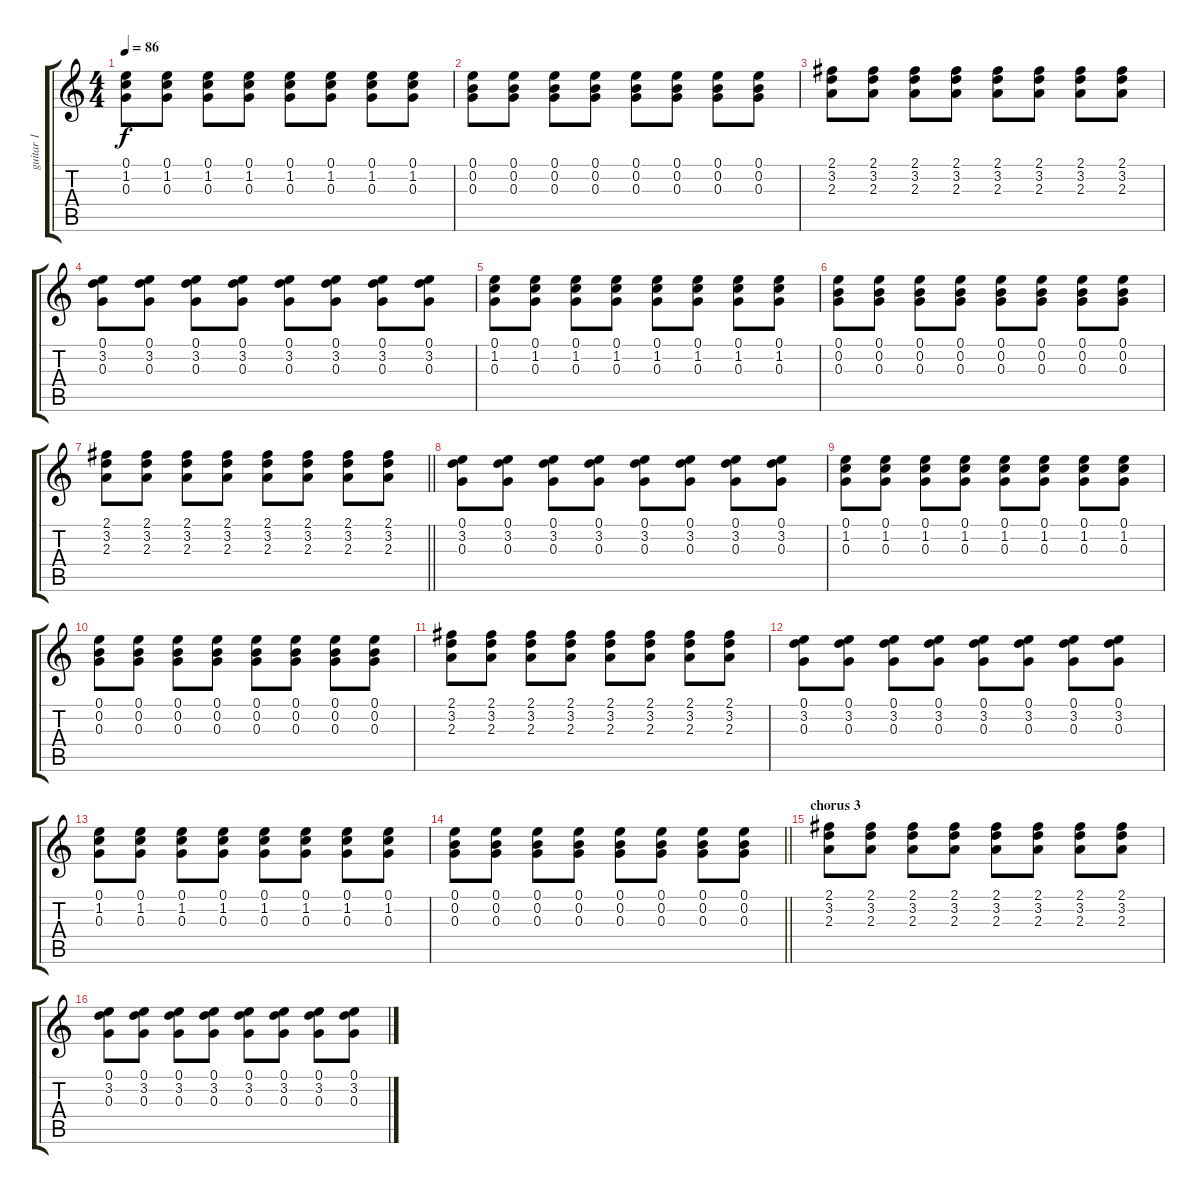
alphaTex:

\track ("guitar 1" "guitar 1") {instrument electricguitarjazz}
\staff {score tabs}
\tuning (E4 B3 G3 D3 A2 D2) {hide}
\ts (4 4)
\tempo 86
\clef g2
\ks c
(0.1 1.2 0.3).8{dy f} (0.1 1.2 0.3).8 (0.1 1.2 0.3).8 (0.1 1.2 0.3).8 (0.1 1.2 0.3).8 (0.1 1.2 0.3).8 (0.1 1.2 0.3).8 (0.1 1.2 0.3).8 |
(0.1 0.2 0.3).8 (0.1 0.2 0.3).8 (0.1 0.2 0.3).8 (0.1 0.2 0.3).8 (0.1 0.2 0.3).8 (0.1 0.2 0.3).8 (0.1 0.2 0.3).8 (0.1 0.2 0.3).8 |
(2.1 3.2 2.3).8 (2.1 3.2 2.3).8 (2.1 3.2 2.3).8 (2.1 3.2 2.3).8 (2.1 3.2 2.3).8 (2.1 3.2 2.3).8 (2.1 3.2 2.3).8 (2.1 3.2 2.3).8 |
(0.1 3.2 0.3).8 (0.1 3.2 0.3).8 (0.1 3.2 0.3).8 (0.1 3.2 0.3).8 (0.1 3.2 0.3).8 (0.1 3.2 0.3).8 (0.1 3.2 0.3).8 (0.1 3.2 0.3).8 |
(0.1 1.2 0.3).8 (0.1 1.2 0.3).8 (0.1 1.2 0.3).8 (0.1 1.2 0.3).8 (0.1 1.2 0.3).8 (0.1 1.2 0.3).8 (0.1 1.2 0.3).8 (0.1 1.2 0.3).8 |
(0.1 0.2 0.3).8 (0.1 0.2 0.3).8 (0.1 0.2 0.3).8 (0.1 0.2 0.3).8 (0.1 0.2 0.3).8 (0.1 0.2 0.3).8 (0.1 0.2 0.3).8 (0.1 0.2 0.3).8 |
\barLineRight lightlight
(2.1 3.2 2.3).8 (2.1 3.2 2.3).8 (2.1 3.2 2.3).8 (2.1 3.2 2.3).8 (2.1 3.2 2.3).8 (2.1 3.2 2.3).8 (2.1 3.2 2.3).8 (2.1 3.2 2.3).8 |
(0.1 3.2 0.3).8 (0.1 3.2 0.3).8 (0.1 3.2 0.3).8 (0.1 3.2 0.3).8 (0.1 3.2 0.3).8 (0.1 3.2 0.3).8 (0.1 3.2 0.3).8 (0.1 3.2 0.3).8 |
(0.1 1.2 0.3).8 (0.1 1.2 0.3).8 (0.1 1.2 0.3).8 (0.1 1.2 0.3).8 (0.1 1.2 0.3).8 (0.1 1.2 0.3).8 (0.1 1.2 0.3).8 (0.1 1.2 0.3).8 |
(0.1 0.2 0.3).8 (0.1 0.2 0.3).8 (0.1 0.2 0.3).8 (0.1 0.2 0.3).8 (0.1 0.2 0.3).8 (0.1 0.2 0.3).8 (0.1 0.2 0.3).8 (0.1 0.2 0.3).8 |
(2.1 3.2 2.3).8 (2.1 3.2 2.3).8 (2.1 3.2 2.3).8 (2.1 3.2 2.3).8 (2.1 3.2 2.3).8 (2.1 3.2 2.3).8 (2.1 3.2 2.3).8 (2.1 3.2 2.3).8 |
(0.1 3.2 0.3).8 (0.1 3.2 0.3).8 (0.1 3.2 0.3).8 (0.1 3.2 0.3).8 (0.1 3.2 0.3).8 (0.1 3.2 0.3).8 (0.1 3.2 0.3).8 (0.1 3.2 0.3).8 |
(0.1 1.2 0.3).8 (0.1 1.2 0.3).8 (0.1 1.2 0.3).8 (0.1 1.2 0.3).8 (0.1 1.2 0.3).8 (0.1 1.2 0.3).8 (0.1 1.2 0.3).8 (0.1 1.2 0.3).8 |
\barLineRight lightlight
(0.1 0.2 0.3).8 (0.1 0.2 0.3).8 (0.1 0.2 0.3).8 (0.1 0.2 0.3).8 (0.1 0.2 0.3).8 (0.1 0.2 0.3).8 (0.1 0.2 0.3).8 (0.1 0.2 0.3).8 |
\section ("" "chorus 3")
(2.1 3.2 2.3).8 (2.1 3.2 2.3).8 (2.1 3.2 2.3).8 (2.1 3.2 2.3).8 (2.1 3.2 2.3).8 (2.1 3.2 2.3).8 (2.1 3.2 2.3).8 (2.1 3.2 2.3).8 |
(0.1 3.2 0.3).8 (0.1 3.2 0.3).8 (0.1 3.2 0.3).8 (0.1 3.2 0.3).8 (0.1 3.2 0.3).8 (0.1 3.2 0.3).8 (0.1 3.2 0.3).8 (0.1 3.2 0.3).8
